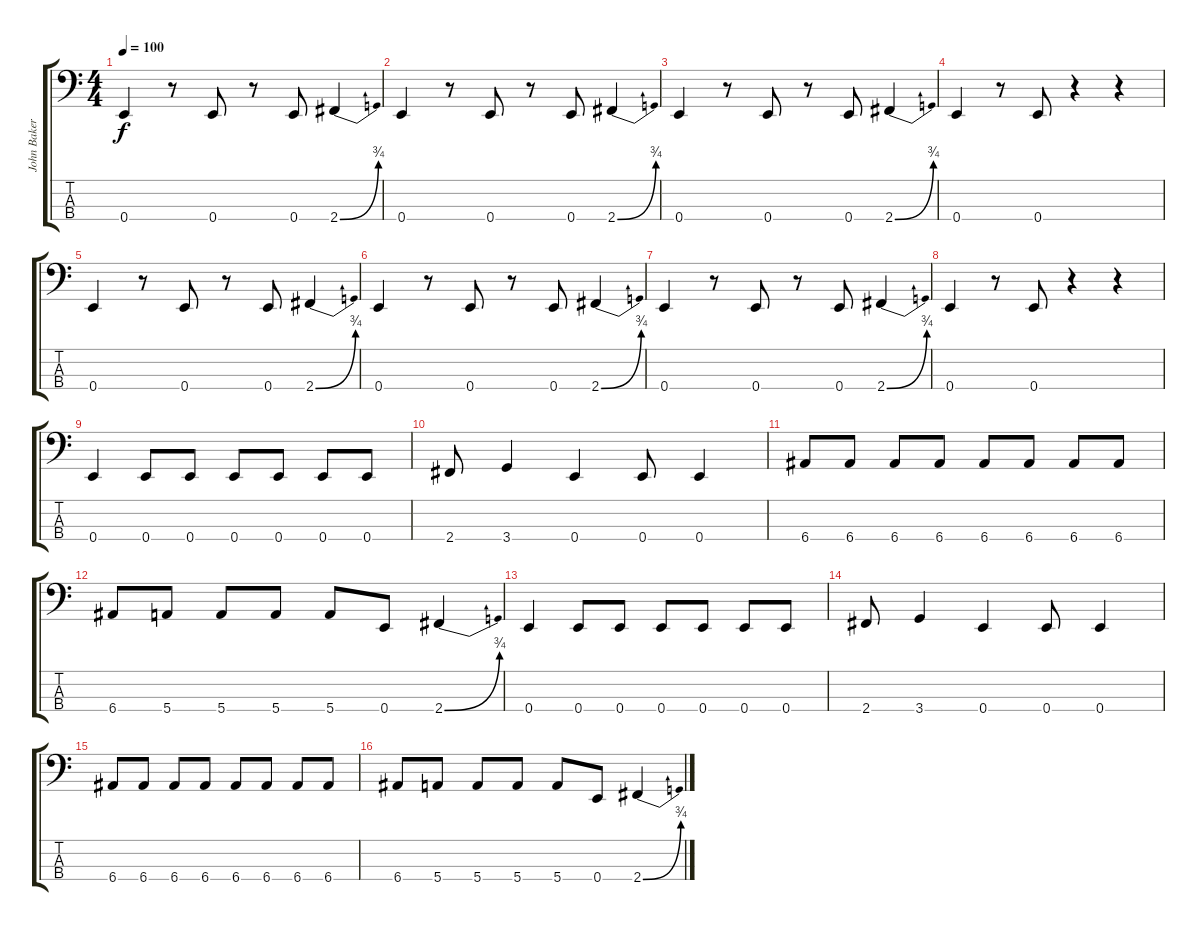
\track ("John Baker Saunders" "John Baker") {instrument electricbassfinger}
\staff {score tabs}
\tuning (G2 D2 A1 E1) {hide}
\ts (4 4)
\tempo 100
\clef f4
\ks c
0.4.4{dy f} r.8 0.4.8 r.8 0.4.8 2.4{be (bend 0 0 60 3)}.4 |
0.4.4 r.8 0.4.8 r.8 0.4.8 2.4{be (bend 0 0 60 3)}.4 |
0.4.4 r.8 0.4.8 r.8 0.4.8 2.4{be (bend 0 0 60 3)}.4 |
0.4.4 r.8 0.4.8 r.4 r.4 |
0.4.4 r.8 0.4.8 r.8 0.4.8 2.4{be (bend 0 0 60 3)}.4 |
0.4.4 r.8 0.4.8 r.8 0.4.8 2.4{be (bend 0 0 60 3)}.4 |
0.4.4 r.8 0.4.8 r.8 0.4.8 2.4{be (bend 0 0 60 3)}.4 |
0.4.4 r.8 0.4.8 r.4 r.4 |
0.4.4 0.4.8 0.4.8 0.4.8 0.4.8 0.4.8 0.4.8 |
2.4.8 3.4.4 0.4.4 0.4.8 0.4.4 |
6.4.8 6.4.8 6.4.8 6.4.8 6.4.8 6.4.8 6.4.8 6.4.8 |
6.4.8 5.4.8 5.4.8 5.4.8 5.4.8 0.4.8 2.4{be (bend 0 0 60 3)}.4 |
0.4.4 0.4.8 0.4.8 0.4.8 0.4.8 0.4.8 0.4.8 |
2.4.8 3.4.4 0.4.4 0.4.8 0.4.4 |
6.4.8 6.4.8 6.4.8 6.4.8 6.4.8 6.4.8 6.4.8 6.4.8 |
6.4.8 5.4.8 5.4.8 5.4.8 5.4.8 0.4.8 2.4{be (bend 0 0 60 3)}.4
